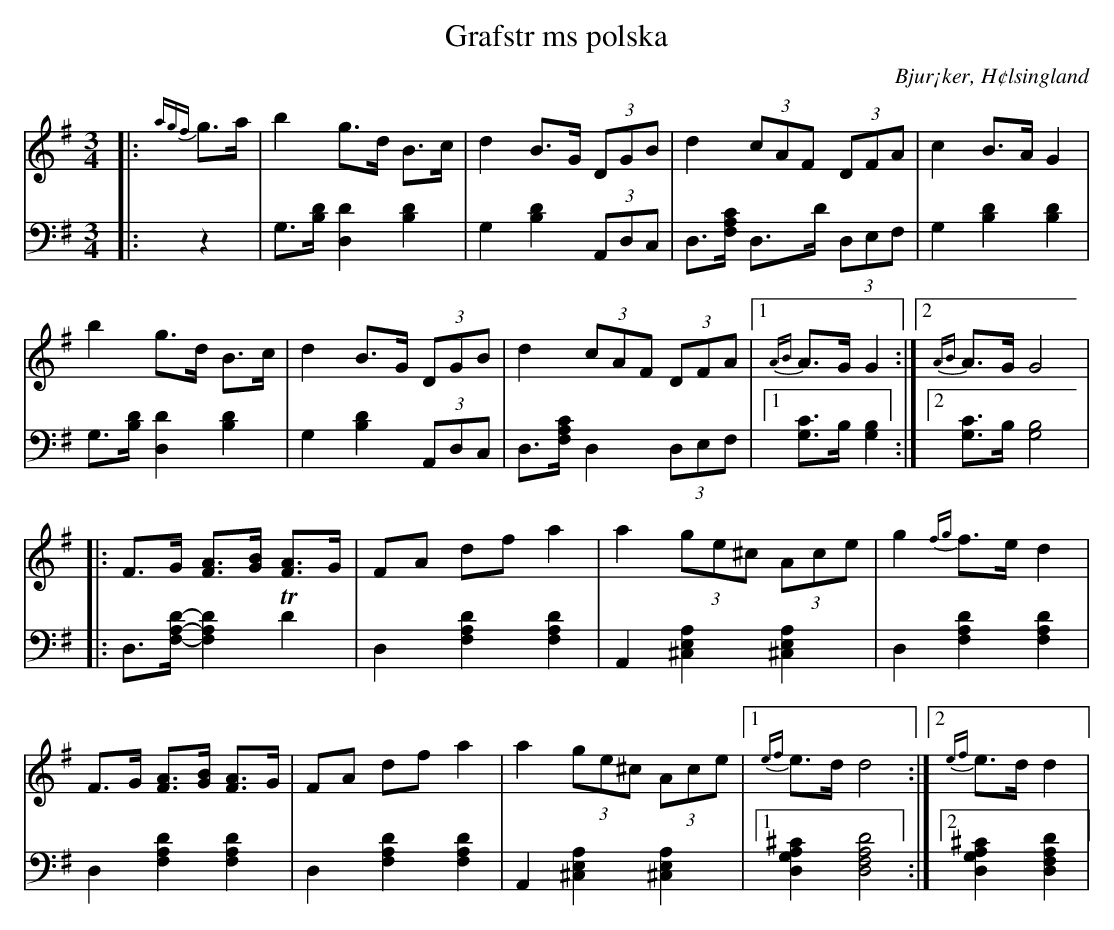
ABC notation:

X:1
T: Grafstr ms polska
O: Bjur¡ker, H¢lsingland
M: 3/4
L: 1/8
K: G
V:1
V:2
V: 1
|:{agf}g>a|b2 g>d B>c|d2 B>G (3DGB|d2 (3cAF (3DFA|c2 B>A G2|
b2 g>d B>c|d2 B>G (3DGB|d2 (3cAF (3DFA|1 {AB}A>G G2:|2 {AB}A>G G4|
|:F>G [FA]>[GB] [FA]>G |FA df a2 |a2 (3ge^c (3Ace |g2 {fg}f>e d2 |
F>G [FA]>[GB] [FA]>G |FA df a2 |a2 (3ge^c (3Ace |1 {ef}e>d d4:|2 {ef}e>d d2|
V:2 clef=bass
|:z2 | G,>[B,D] [D,2D2] [B,2D2]| G,2 [B,2D2] (3A,,D,C,|D,>[F,A,C] D,>D (3D,E,F,| G,2 [B,2D2] [B,2D2]|
G,>[B,D] [D,2D2] [B,2D2]| G,2 [B,2D2] (3A,,D,C,|D,>[F,A,C] D,2 (3D,E,F,|1 [G,C]>B, [G,2B,2]:|2 [G,C]>B, [G,4B,4]|
|:D,>[F,A,D]-[F,2A,2D2] TD2|D,2 [F,2A,2D2] [F,2A,2D2]| A,,2 [^C,2E,2A,2] [^C,2E,2A,2]|D,2 [F,2A,2D2] [F,2A,2D2] |
D,2 [F,2A,2D2] [F,2A,2D2] | D,2 [F,2A,2D2] [F,2A,2D2] | A,,2 [^C,2E,2A,2] [^C,2E,2A,2]|1 [D,2G,2A,2^C2] [D,4F,4A,4D4]:|2 [D,2G,2A,2^C2] [D,2F,2A,2D2]|
